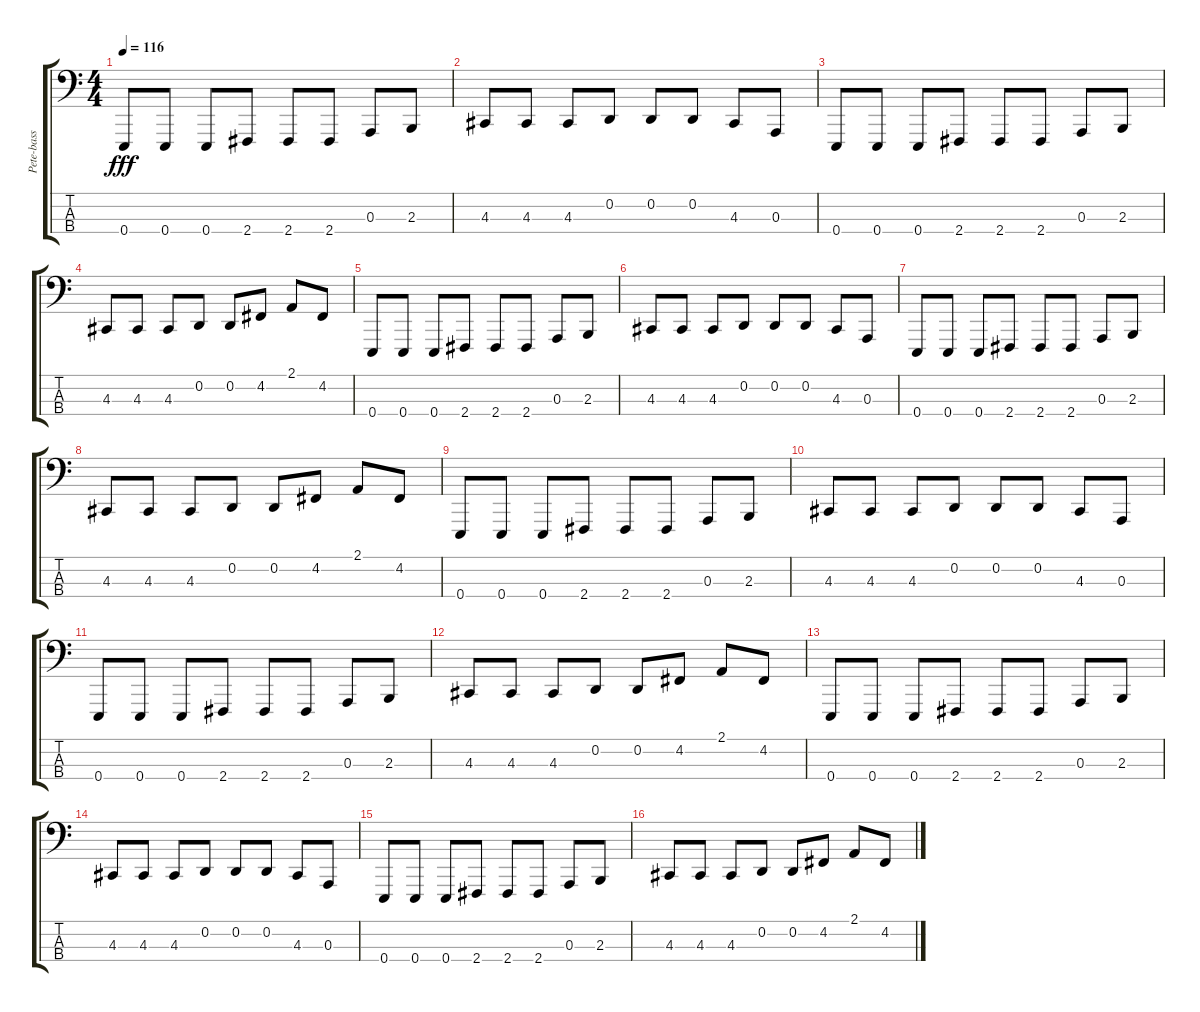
\track ("Pete-bass" "Pete-bass") {instrument seashore}
\staff {score tabs}
\tuning (G2 D2 A1 E1) {hide}
\ts (4 4)
\tempo 116
\clef f4
\ks c
0.4.8{dy fff} 0.4.8 0.4.8 2.4.8 2.4.8 2.4.8 0.3.8 2.3.8 |
4.3.8 4.3.8 4.3.8 0.2.8 0.2.8 0.2.8 4.3.8 0.3.8 |
0.4.8 0.4.8 0.4.8 2.4.8 2.4.8 2.4.8 0.3.8 2.3.8 |
4.3.8 4.3.8 4.3.8 0.2.8 0.2.8 4.2.8 2.1.8 4.2.8 |
0.4.8 0.4.8 0.4.8 2.4.8 2.4.8 2.4.8 0.3.8 2.3.8 |
4.3.8 4.3.8 4.3.8 0.2.8 0.2.8 0.2.8 4.3.8 0.3.8 |
0.4.8 0.4.8 0.4.8 2.4.8 2.4.8 2.4.8 0.3.8 2.3.8 |
4.3.8 4.3.8 4.3.8 0.2.8 0.2.8 4.2.8 2.1.8 4.2.8 |
0.4.8 0.4.8 0.4.8 2.4.8 2.4.8 2.4.8 0.3.8 2.3.8 |
4.3.8 4.3.8 4.3.8 0.2.8 0.2.8 0.2.8 4.3.8 0.3.8 |
0.4.8{volume 16} 0.4.8{volume 16} 0.4.8{volume 16} 2.4.8{volume 16} 2.4.8{volume 15} 2.4.8{volume 15} 0.3.8{volume 15} 2.3.8{volume 15} |
4.3.8{volume 15} 4.3.8{volume 15} 4.3.8{volume 14} 0.2.8{volume 14} 0.2.8{volume 14} 4.2.8{volume 14} 2.1.8{volume 14} 4.2.8{volume 14} |
0.4.8{volume 14} 0.4.8{volume 14} 0.4.8{volume 13} 2.4.8{volume 13} 2.4.8{volume 13} 2.4.8{volume 13} 0.3.8{volume 13} 2.3.8{volume 13} |
4.3.8{volume 12} 4.3.8{volume 12} 4.3.8{volume 12} 0.2.8{volume 12} 0.2.8{volume 12} 0.2.8{volume 12} 4.3.8{volume 12} 0.3.8{volume 12} |
0.4.8{volume 11} 0.4.8{volume 11} 0.4.8{volume 11} 2.4.8{volume 11} 2.4.8{volume 11} 2.4.8{volume 11} 0.3.8{volume 10} 2.3.8{volume 10} |
4.3.8{volume 10} 4.3.8{volume 10} 4.3.8{volume 10} 0.2.8{volume 10} 0.2.8{volume 10} 4.2.8{volume 10} 2.1.8{volume 9} 4.2.8{volume 9}
